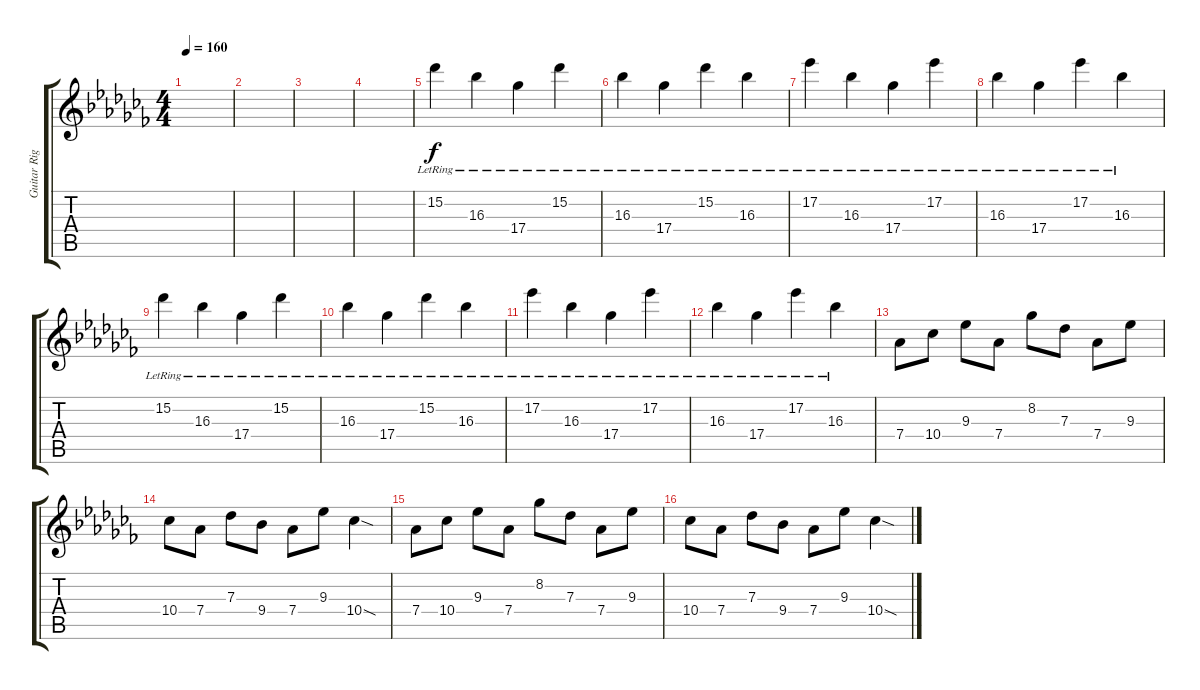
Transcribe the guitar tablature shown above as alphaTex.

\track ("Guitar Right" "Guitar Rig") {instrument electricguitarjazz}
\staff {score tabs}
\tuning (Eb4 Bb3 Gb3 Db3 Ab2 Eb2) {hide}
\ts (4 4)
\tempo 160
\clef g2
\ks cb
|
|
|
|
15.2{lr}.4 16.3{lr}.4 17.4{lr}.4 15.2{lr}.4 |
16.3{lr}.4 17.4{lr}.4 15.2{lr}.4 16.3{lr}.4 |
17.2{lr}.4 16.3{lr}.4 17.4{lr}.4 17.2{lr}.4 |
16.3{lr}.4 17.4{lr}.4 17.2{lr}.4 16.3{lr}.4 |
15.2{lr}.4 16.3{lr}.4 17.4{lr}.4 15.2{lr}.4 |
16.3{lr}.4 17.4{lr}.4 15.2{lr}.4 16.3{lr}.4 |
17.2{lr}.4 16.3{lr}.4 17.4{lr}.4 17.2{lr}.4 |
16.3{lr}.4 17.4{lr}.4 17.2{lr}.4 16.3{lr}.4 |
7.4.8{instrument distortionguitar} 10.4.8 9.3.8 7.4.8 8.2.8 7.3.8 7.4.8 9.3.8 |
10.4.8 7.4.8 7.3.8 9.4.8 7.4.8 9.3.8 10.4{sod}.4 |
7.4.8 10.4.8 9.3.8 7.4.8 8.2.8 7.3.8 7.4.8 9.3.8 |
10.4.8 7.4.8 7.3.8 9.4.8 7.4.8 9.3.8 10.4{sod}.4
